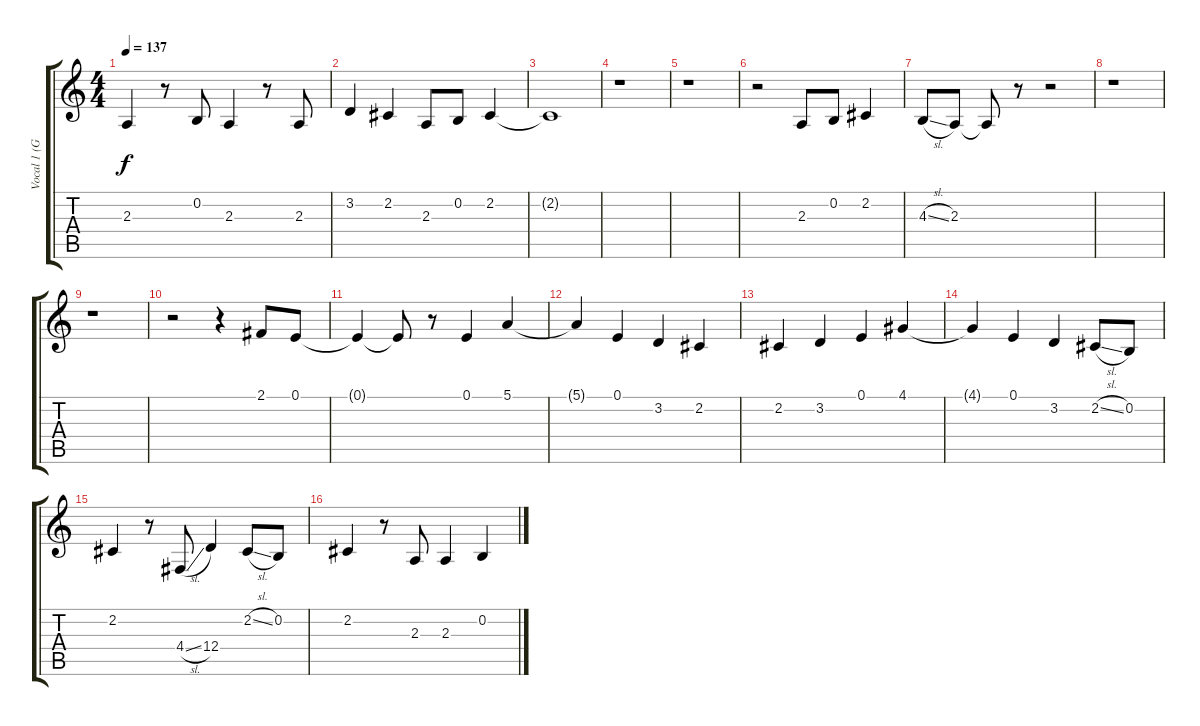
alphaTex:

\track ("Vocal 1 (Gotou)" "Vocal 1 (G") {instrument flute}
\staff {score tabs}
\tuning (E4 B3 G3 D3 A2 E2) {hide}
\ts (4 4)
\tempo 137
\clef g2
\ks c
2.3.4{dy f} r.8 0.2.8 2.3.4 r.8 2.3.8 |
3.2.4 2.2.4 2.3.8 0.2.8 2.2.4 |
2.2{t}.1 |
r.1 |
r.1 |
r.2 2.3.8 0.2.8 2.2.4 |
4.3{sl}.8 2.3.8 2.3{t}.8 r.8 r.2 |
r.1 |
r.1 |
r.2 r.4 2.1.8 0.1.8 |
0.1{t}.4 0.1{t}.8 r.8 0.1.4 5.1.4 |
5.1{t}.4 0.1.4 3.2.4 2.2.4 |
2.2.4 3.2.4 0.1.4 4.1.4 |
4.1{t}.4 0.1.4 3.2.4 2.2{sl}.8 0.2.8 |
2.2.4 r.8 4.4{sl}.8 12.4.4 2.2{sl}.8 0.2.8 |
2.2.4 r.8 2.3.8 2.3.4 0.2.4
